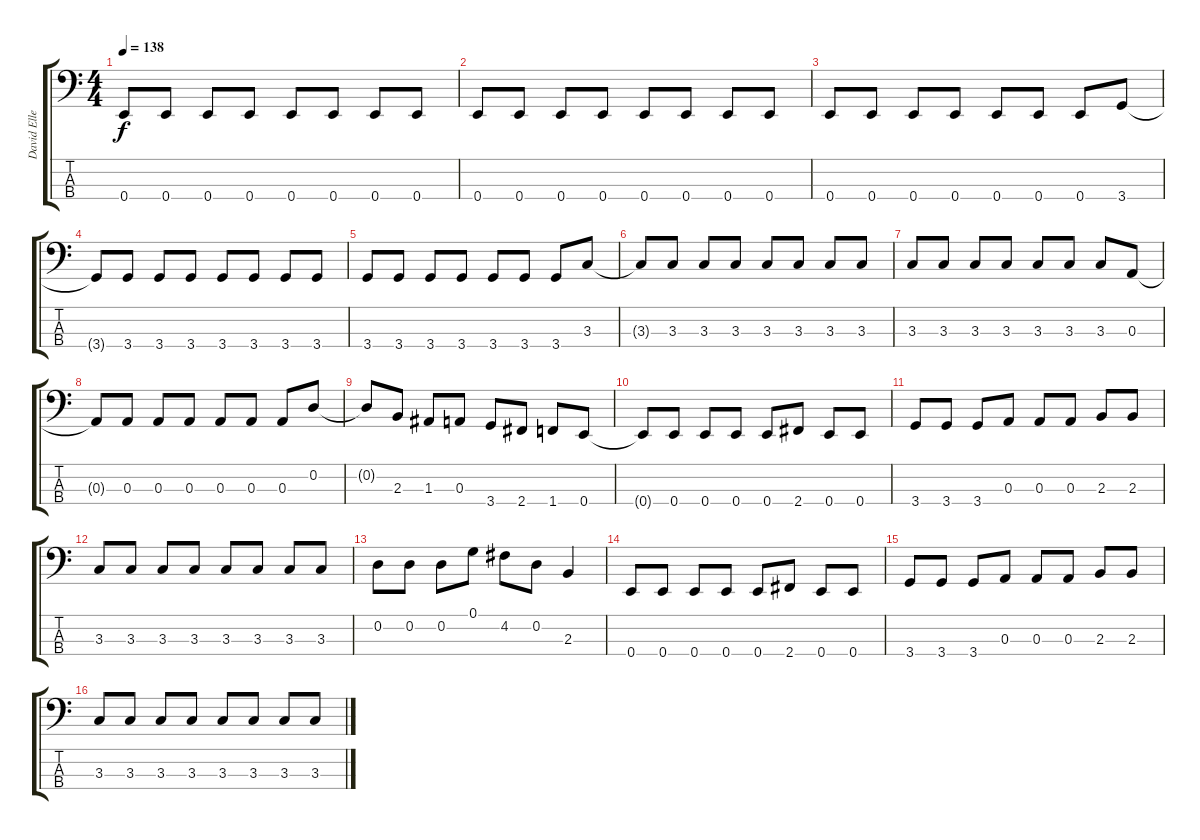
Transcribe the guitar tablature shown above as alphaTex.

\track ("David Ellefson      " "David Elle") {instrument electricbasspick}
\staff {score tabs}
\tuning (G2 D2 A1 E1) {hide}
\ts (4 4)
\tempo 138
\clef f4
\ks c
0.4.8{dy f} 0.4.8 0.4.8 0.4.8 0.4.8 0.4.8 0.4.8 0.4.8 |
0.4.8 0.4.8 0.4.8 0.4.8 0.4.8 0.4.8 0.4.8 0.4.8 |
0.4.8 0.4.8 0.4.8 0.4.8 0.4.8 0.4.8 0.4.8 3.4.8 |
3.4{t}.8 3.4.8 3.4.8 3.4.8 3.4.8 3.4.8 3.4.8 3.4.8 |
3.4.8 3.4.8 3.4.8 3.4.8 3.4.8 3.4.8 3.4.8 3.3.8 |
3.3{t}.8 3.3.8 3.3.8 3.3.8 3.3.8 3.3.8 3.3.8 3.3.8 |
3.3.8 3.3.8 3.3.8 3.3.8 3.3.8 3.3.8 3.3.8 0.3.8 |
0.3{t}.8 0.3.8 0.3.8 0.3.8 0.3.8 0.3.8 0.3.8 0.2.8 |
0.2{t}.8 2.3.8 1.3.8 0.3.8 3.4.8 2.4.8 1.4.8 0.4.8 |
0.4{t}.8 0.4.8 0.4.8 0.4.8 0.4.8 2.4.8 0.4.8 0.4.8 |
3.4.8 3.4.8 3.4.8 0.3.8 0.3.8 0.3.8 2.3.8 2.3.8 |
3.3.8 3.3.8 3.3.8 3.3.8 3.3.8 3.3.8 3.3.8 3.3.8 |
0.2.8 0.2.8 0.2.8 0.1.8 4.2.8 0.2.8 2.3.4 |
0.4.8 0.4.8 0.4.8 0.4.8 0.4.8 2.4.8 0.4.8 0.4.8 |
3.4.8 3.4.8 3.4.8 0.3.8 0.3.8 0.3.8 2.3.8 2.3.8 |
3.3.8 3.3.8 3.3.8 3.3.8 3.3.8 3.3.8 3.3.8 3.3.8
